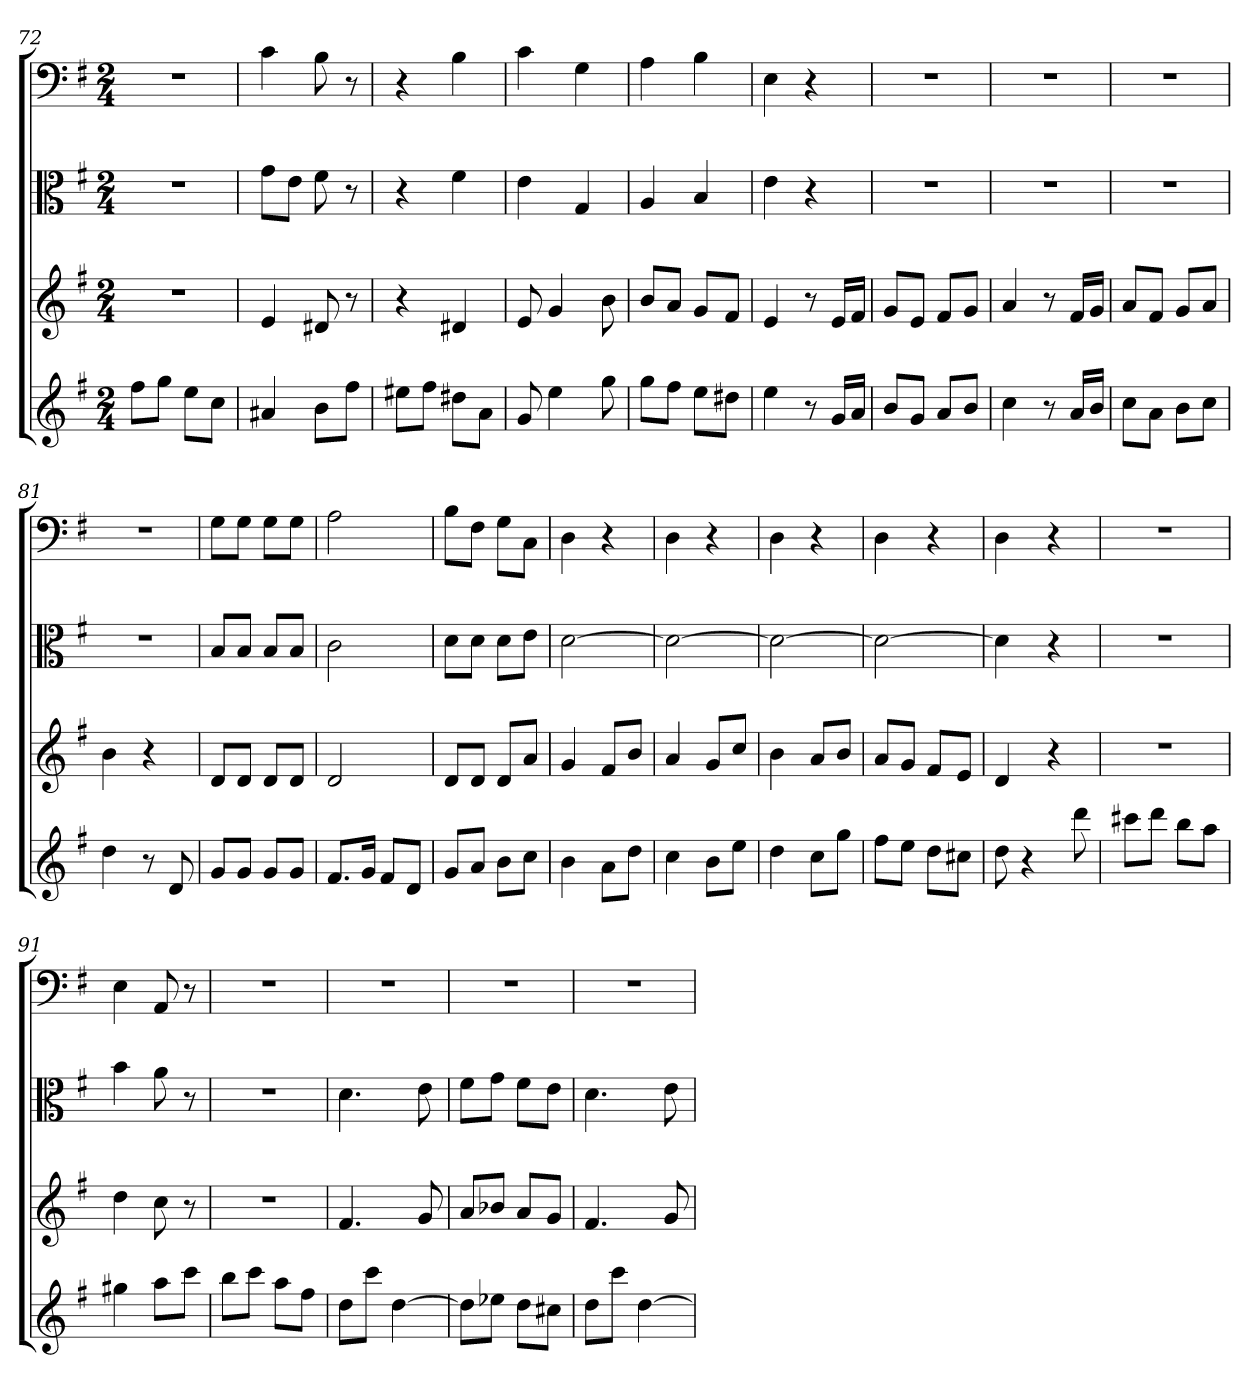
**kern	**kern	**kern	**kern
*part4	*part3	*part2	*part1
*staff4	*staff3	*staff2	*staff1
*	*	*clefC3	*clefF4
*k[f#]	*k[f#]	*k[f#]	*k[f#]
*G:	*G:	*G:	*G:
*M2/4	*M2/4	*M2/4	*M2/4
=72	=72	=72	=72
8ff#L	2r	2r	2r
8ggJ	.	.	.
8eeL	.	.	.
8ccJ	.	.	.
=73	=73	=73	=73
4a#X	4e	8g\L	4c
.	.	8e\J	.
8bL	8d#X	8f#	8B
8ff#J	8r	8r	8r
=74	=74	=74	=74
8ee#XL	4r	4r	4r
8ff#J	.	.	.
8dd#XL	4d#X	4f#	4B
8aJ	.	.	.
=75	=75	=75	=75
8g	8e	4e	4c
4ee	4g	.	.
.	.	4G	4G
8gg	8b	.	.
=76	=76	=76	=76
8ggL	8bL	4A	4A
8ff#J	8aJ	.	.
8eeL	8gL	4B	4B
8dd#XJ	8f#J	.	.
=77	=77	=77	=77
4ee	4e	4e	4E
8r	8r	4r	4r
16gLL	16eLL	.	.
16aJJ	16f#JJ	.	.
=78	=78	=78	=78
8bL	8gL	2r	2r
8gJ	8eJ	.	.
8aL	8f#L	.	.
8bJ	8gJ	.	.
=79	=79	=79	=79
4cc	4a	2r	2r
8r	8r	.	.
16aLL	16f#LL	.	.
16bJJ	16gJJ	.	.
=80	=80	=80	=80
8ccL	8aL	2r	2r
8aJ	8f#J	.	.
8bL	8gL	.	.
8ccJ	8aJ	.	.
=81	=81	=81	=81
4dd	4b	2r	2r
8r	4r	.	.
8d	.	.	.
=82	=82	=82	=82
8gL	8dL	8B/L	8G\L
8gJ	8dJ	8B/J	8G\J
8gL	8dL	8B/L	8G\L
8gJ	8dJ	8B/J	8G\J
=83	=83	=83	=83
8.f#L	2d	2c	2A
16gJk	.	.	.
8f#L	.	.	.
8dJ	.	.	.
=84	=84	=84	=84
8gL	8dL	8d\L	8B\L
8aJ	8dJ	8d\J	8F#\J
8bL	8dL	8d\L	8G\L
8ccJ	8aJ	8e\J	8C\J
=85	=85	=85	=85
4b	4g	[2d	4D
8aL	8f#L	.	4r
8ddJ	8bJ	.	.
=86	=86	=86	=86
4cc	4a	2d_	4D
8bL	8gL	.	4r
8eeJ	8ccJ	.	.
=87	=87	=87	=87
4dd	4b	2d_	4D
8ccL	8aL	.	4r
8ggJ	8bJ	.	.
=88	=88	=88	=88
8ff#L	8aL	2d_	4D
8eeJ	8gJ	.	.
8ddL	8f#L	.	4r
8cc#XJ	8eJ	.	.
=89	=89	=89	=89
8dd	4d	4d]	4D
4r	.	.	.
.	4r	4r	4r
8ddd	.	.	.
=90	=90	=90	=90
8ccc#XL	2r	2r	2r
8dddJ	.	.	.
8bbL	.	.	.
8aaJ	.	.	.
=91	=91	=91	=91
4gg#X	4dd	4b	4E
8aaL	8cc	8a	8AA
8cccJ	8r	8r	8r
=92	=92	=92	=92
8bbL	2r	2r	2r
8cccJ	.	.	.
8aaL	.	.	.
8ff#J	.	.	.
=93	=93	=93	=93
8ddL	4.f#	4.d	2r
8cccJ	.	.	.
[4dd	.	.	.
.	8g	8e	.
=94	=94	=94	=94
8ddL]	8aL	8f#\L	2r
8ee-XJ	8b-XJ	8g\J	.
8ddL	8aL	8f#\L	.
8cc#XJ	8gJ	8e\J	.
=95	=95	=95	=95
8ddL	4.f#	4.d	2r
8cccJ	.	.	.
[4dd	.	.	.
.	8g	8e	.
=	=	=	=
*-	*-	*-	*-
